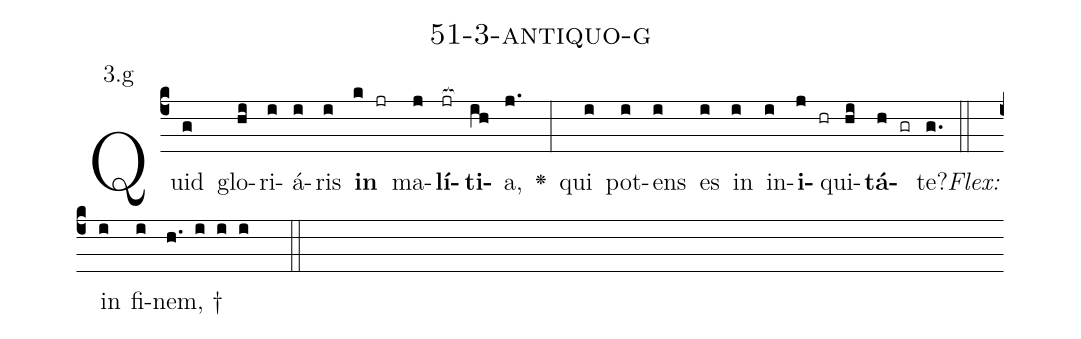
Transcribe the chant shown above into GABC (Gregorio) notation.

name: 51-3-antiquo-g;
annotation: 3.g;
%%
(c4)Quid(g) glo(hi)ri(i)á(i)ris(i) <b>in</b>(k jr) ma(j)<b>lí</b>(jr[ocb:1{])<b>ti</b>(ih[ocb:0}])a,(j.) <v>\greheightstar</v>(:) qui(i) pot(i)ens(i) es(i) in(i) in(i)<b>i</b>(j hr)qui(hi)<b>tá</b>(h gr)te?(g.) (::)
<i>Flex:</i>()  in(i) fi(i)nem, †(h. i i i  ::)

%E(i) u(i) o(j) u(hi) a(h) e.(g.) (::)
